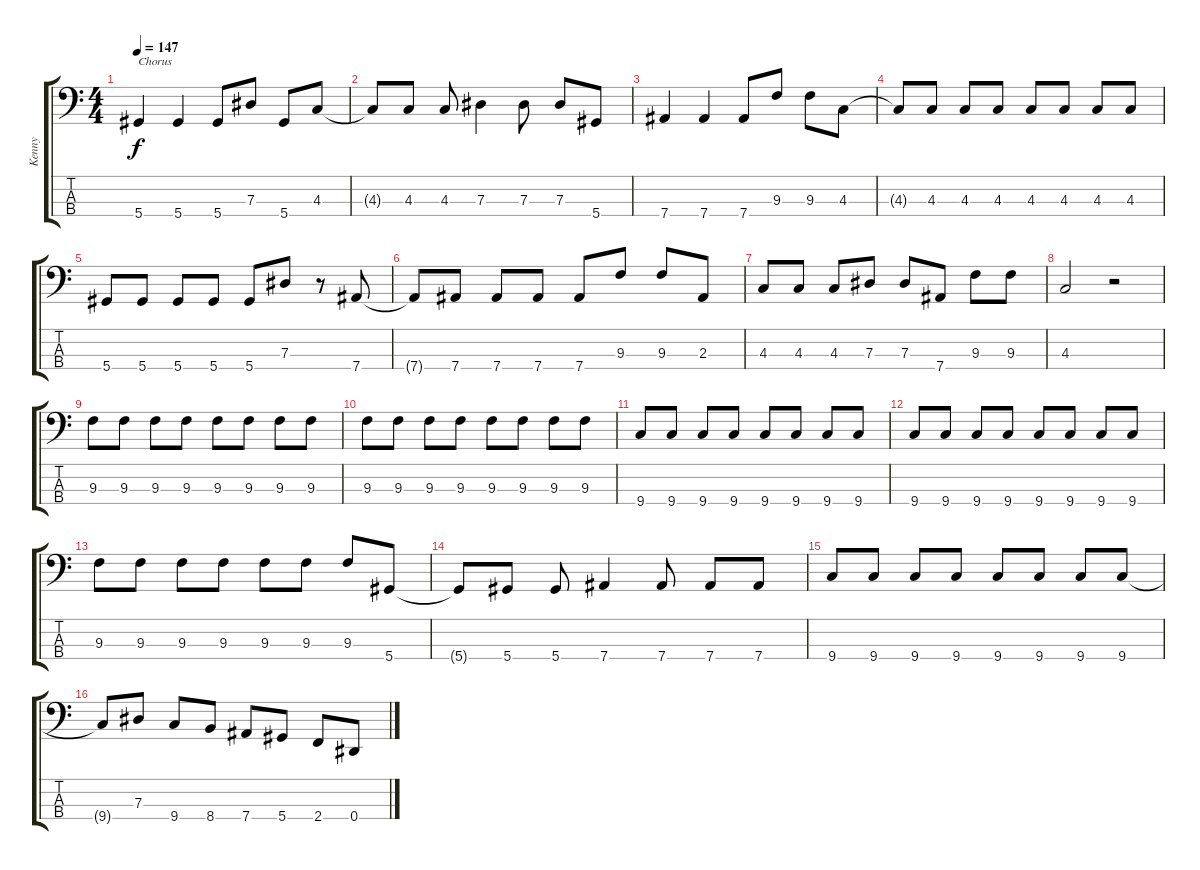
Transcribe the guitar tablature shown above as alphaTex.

\track ("Kenny" "Kenny") {instrument electricbassfinger}
\staff {score tabs}
\tuning (Gb2 Db2 Ab1 Eb1) {hide}
\ts (4 4)
\tempo 147
\clef f4
\ks c
5.4.4{txt "Chorus" dy f} 5.4.4 5.4.8 7.3.8 5.4.8 4.3.8 |
4.3{t}.8 4.3.8 4.3.8 7.3.4 7.3.8 7.3.8 5.4.8 |
7.4.4 7.4.4 7.4.8 9.3.8 9.3.8 4.3.8 |
4.3{t}.8 4.3.8 4.3.8 4.3.8 4.3.8 4.3.8 4.3.8 4.3.8 |
5.4.8 5.4.8 5.4.8 5.4.8 5.4.8 7.3.8 r.8 7.4.8 |
7.4{t}.8 7.4.8 7.4.8 7.4.8 7.4.8 9.3.8 9.3.8 2.3.8 |
4.3.8 4.3.8 4.3.8 7.3.8 7.3.8 7.4.8 9.3.8 9.3.8 |
4.3.2 r.2 |
9.3.8 9.3.8 9.3.8 9.3.8 9.3.8 9.3.8 9.3.8 9.3.8 |
9.3.8 9.3.8 9.3.8 9.3.8 9.3.8 9.3.8 9.3.8 9.3.8 |
9.4.8 9.4.8 9.4.8 9.4.8 9.4.8 9.4.8 9.4.8 9.4.8 |
9.4.8 9.4.8 9.4.8 9.4.8 9.4.8 9.4.8 9.4.8 9.4.8 |
9.3.8 9.3.8 9.3.8 9.3.8 9.3.8 9.3.8 9.3.8 5.4.8 |
5.4{t}.8 5.4.8 5.4.8 7.4.4 7.4.8 7.4.8 7.4.8 |
9.4.8 9.4.8 9.4.8 9.4.8 9.4.8 9.4.8 9.4.8 9.4.8 |
9.4{t}.8 7.3.8 9.4.8 8.4.8 7.4.8 5.4.8 2.4.8 0.4.8
